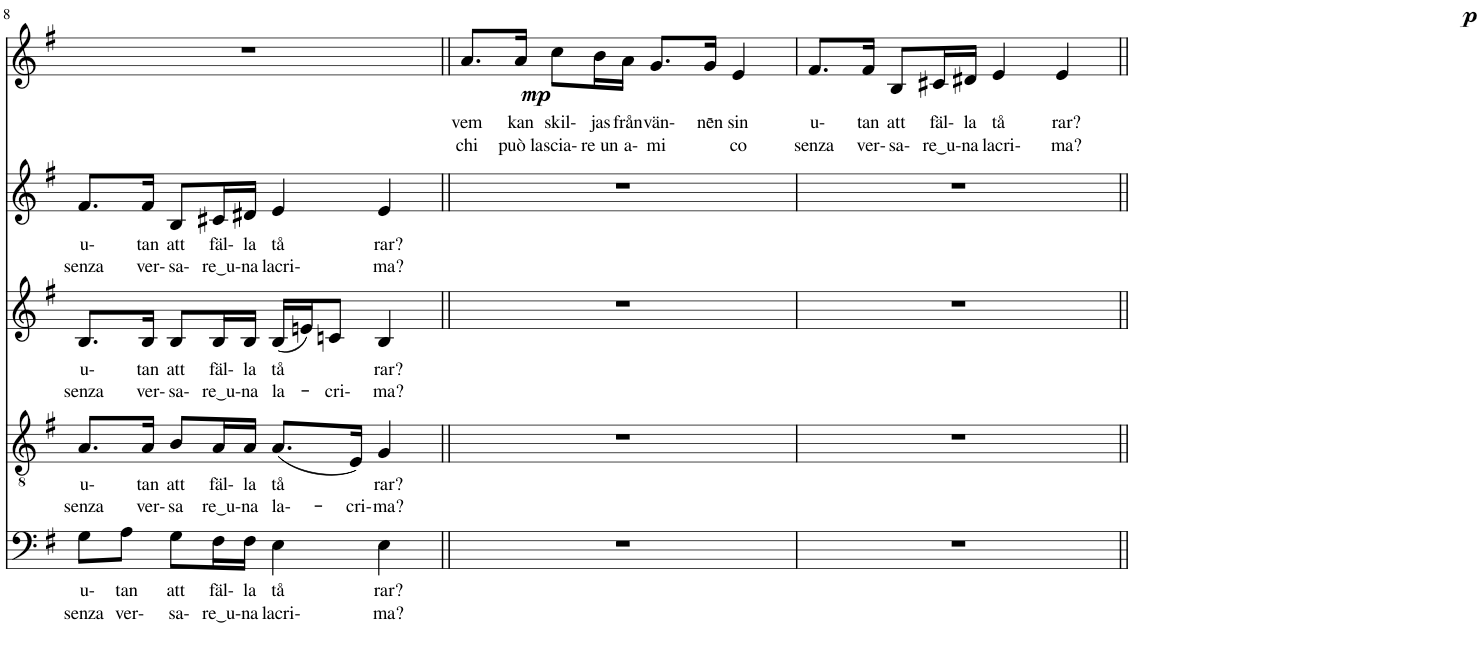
**kern	**text	**text	**kern	**text	**text	**kern	**text	**text	**kern	**text	**text	**kern	**text	**text	**dynam
*part5	*part5	*part5	*part4	*part4	*part4	*part3	*part3	*part3	*part2	*part2	*part2	*part1	*part1	*part1	*part1
*staff5	*staff5	*staff5	*staff4	*staff4	*staff4	*staff3	*staff3	*staff3	*staff2	*staff2	*staff2	*staff1	*staff1	*staff1	*staff1
*I"Bass	*	*	*I"Tenor	*	*	*I"Alto	*	*	*I"Soprano	*	*	*I"Mezzosoprano	*	*	*
!!LO:PB:g=z
*clefF4	*	*	*clefGv2	*	*	*clefG2	*	*	*clefG2	*	*	*clefG2	*	*	*
*k[f#]	*	*	*k[f#]	*	*	*k[f#]	*	*	*k[f#]	*	*	*k[f#]	*	*	*
*M4/4	*	*	*M4/4	*	*	*M4/4	*	*	*M4/4	*	*	*M4/4	*	*	*
*met(c)	*	*	*met(c)	*	*	*met(c)	*	*	*met(c)	*	*	*met(c)	*	*	*
=8	=8	=8	=8	=8	=8	=8	=8	=8	=8	=8	=8	=8	=8	=8	=8
!	!LO:LY:b	!LO:LY:b	!	!LO:LY:b	!LO:LY:b	!	!LO:LY:b	!LO:LY:b	!	!LO:LY:b	!LO:LY:b	!	!	!	!
8G\L	u-	senza	8.A/L	u-	senza	8.B/L	u-	senza	8.f#/L	u-	senza	1r	.	.	.
!	!LO:LY:b	!LO:LY:b	!	!	!	!	!	!	!	!	!	!	!	!	!
8A\J	tan	ver-	.	.	.	.	.	.	.	.	.	.	.	.	.
!	!	!	!	!LO:LY:b	!LO:LY:b	!	!LO:LY:b	!LO:LY:b	!	!LO:LY:b	!LO:LY:b	!	!	!	!
.	.	.	16A/Jk	tan	ver-	16B/Jk	tan	ver-	16f#/Jk	tan	ver-	.	.	.	.
!	!LO:LY:b	!LO:LY:b	!	!LO:LY:b	!LO:LY:b	!	!LO:LY:b	!LO:LY:b	!	!LO:LY:b	!LO:LY:b	!	!	!	!
8G\L	att	sa-	8B/L	att	sa	8B/L	att	sa-	8B/L	att	sa-	.	.	.	.
!	!LO:LY:b	!LO:LY:b	!	!LO:LY:b	!LO:LY:b	!	!LO:LY:b	!LO:LY:b	!	!LO:LY:b	!LO:LY:b	!	!	!	!
16F#\L	fäl-	re ͜ u-	16A/L	fäl-	re ͜ u-	16B/L	fäl-	re ͜ u-	16c#X/L	fäl-	re ͜ u-	.	.	.	.
!	!LO:LY:b	!LO:LY:b	!	!LO:LY:b	!LO:LY:b	!	!LO:LY:b	!LO:LY:b	!	!LO:LY:b	!LO:LY:b	!	!	!	!
16F#\JJ	la	na	16A/JJ	la	na	16B/JJ	la	na	16d#X/JJ	la	na	.	.	.	.
!	!LO:LY:b	!LO:LY:b	!	!LO:LY:b	!LO:LY:b	!	!LO:LY:b	!LO:LY:b	!	!LO:LY:b	!LO:LY:b	!	!	!	!
4E\	tå	lacri-	(8.A/L	tå	la--	(16B/LL	tå	la-	4e/	tå	lacri-	.	.	.	.
.	.	.	.	.	.	16en/J)	.	.	.	.	.	.	.	.	.
!	!	!	!	!	!	!	!	!LO:LY:b	!	!	!	!	!	!	!
.	.	.	.	.	.	8cn/J	.	cri-	.	.	.	.	.	.	.
!	!	!	!	!	!LO:LY:b	!	!	!	!	!	!	!	!	!	!
.	.	.	16E/Jk)	.	-cri-	.	.	.	.	.	.	.	.	.	.
!	!LO:LY:b	!LO:LY:b	!	!LO:LY:b	!LO:LY:b	!	!LO:LY:b	!LO:LY:b	!	!LO:LY:b	!LO:LY:b	!	!	!	!
4E\	rar?	ma?	4G/	rar?	ma?	4B/	rar?	-ma?	4e/	rar?	ma?	.	.	.	.
=9||	=9||	=9||	=9||	=9||	=9||	=9||	=9||	=9||	=9||	=9||	=9||	=9||	=9||	=9||	=9||
!	!	!	!	!	!	!	!	!	!	!	!	!	!LO:LY:b	!LO:LY:b	!LO:DY:b
1r	.	.	1r	.	.	1r	.	.	1r	.	.	8.a/L	vem	chi	mp
!	!	!	!	!	!	!	!	!	!	!	!	!	!LO:LY:b	!LO:LY:b	!
.	.	.	.	.	.	.	.	.	.	.	.	16a/Jk	kan	può la	.
!	!	!	!	!	!	!	!	!	!	!	!	!	!LO:LY:b	!LO:LY:b	!
.	.	.	.	.	.	.	.	.	.	.	.	8cc\L	skil-	scia-	.
!	!	!	!	!	!	!	!	!	!	!	!	!	!LO:LY:b	!LO:LY:b	!
.	.	.	.	.	.	.	.	.	.	.	.	16b\L	jas	re un	.
!	!	!	!	!	!	!	!	!	!	!	!	!	!LO:LY:b	!LO:LY:b	!
.	.	.	.	.	.	.	.	.	.	.	.	16a\JJ	från	a-	.
!	!	!	!	!	!	!	!	!	!	!	!	!	!LO:LY:b	!LO:LY:b	!
.	.	.	.	.	.	.	.	.	.	.	.	8.g/L	vän-	mi	.
!	!	!	!	!	!	!	!	!	!	!	!	!	!LO:LY:b	!LO:LY:b	!
.	.	.	.	.	.	.	.	.	.	.	.	16g/Jk	nen	-	.
!	!	!	!	!	!	!	!	!	!	!	!	!	!LO:LY:b	!LO:LY:b	!
.	.	.	.	.	.	.	.	.	.	.	.	4e/	sin	co	.
=10	=10	=10	=10	=10	=10	=10	=10	=10	=10	=10	=10	=10	=10	=10	=10
!	!	!	!	!	!	!	!	!	!	!	!	!	!LO:LY:b	!LO:LY:b	!
1r	.	.	1r	.	.	1r	.	.	1r	.	.	8.f#/L	u-	senza	.
!	!	!	!	!	!	!	!	!	!	!	!	!	!LO:LY:b	!LO:LY:b	!
.	.	.	.	.	.	.	.	.	.	.	.	16f#/Jk	tan	ver-	.
!	!	!	!	!	!	!	!	!	!	!	!	!	!LO:LY:b	!LO:LY:b	!
.	.	.	.	.	.	.	.	.	.	.	.	8B/L	att	sa-	.
!	!	!	!	!	!	!	!	!	!	!	!	!	!LO:LY:b	!LO:LY:b	!
.	.	.	.	.	.	.	.	.	.	.	.	16c#X/L	fäl-	re ͜ u-	.
!	!	!	!	!	!	!	!	!	!	!	!	!	!LO:LY:b	!LO:LY:b	!
.	.	.	.	.	.	.	.	.	.	.	.	16d#X/JJ	la	na	.
!	!	!	!	!	!	!	!	!	!	!	!	!	!LO:LY:b	!LO:LY:b	!
.	.	.	.	.	.	.	.	.	.	.	.	4e/	tå	lacri-	.
!	!	!	!	!	!	!	!	!	!	!	!	!	!LO:LY:b	!LO:LY:b	!LO:DY:b
.	.	.	.	.	.	.	.	.	.	.	.	4e/	rar?	ma?	p
=||	=||	=||	=||	=||	=||	=||	=||	=||	=||	=||	=||	=||	=||	=||	=||
*-	*-	*-	*-	*-	*-	*-	*-	*-	*-	*-	*-	*-	*-	*-	*-
